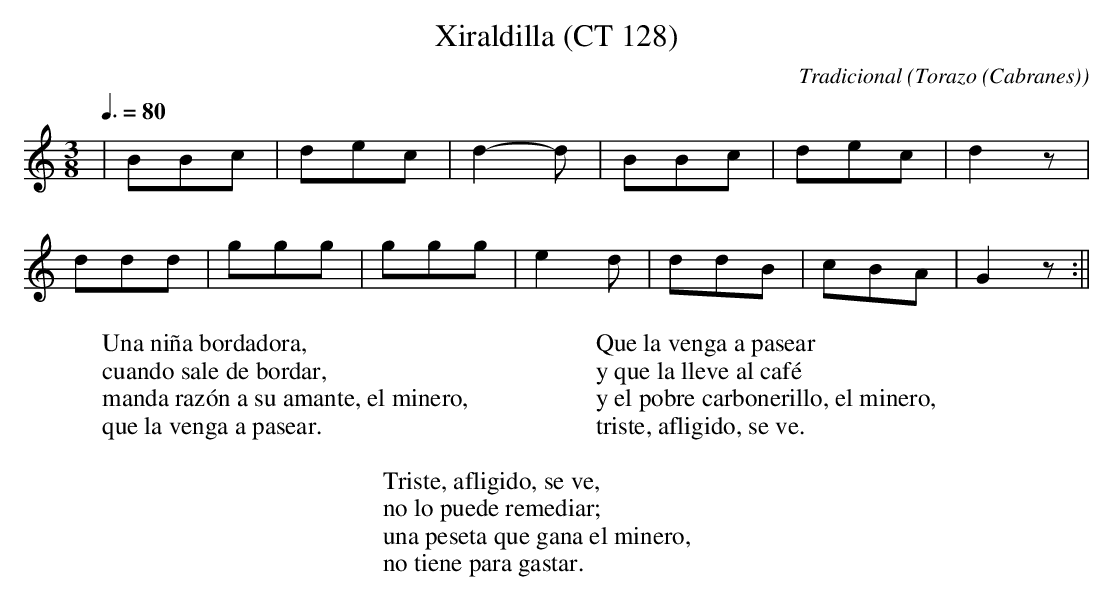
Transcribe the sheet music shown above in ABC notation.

X:1
T:Xiraldilla (CT 128)
C:Tradicional
O:Torazo (Cabranes)
M:3/8
L:1/8
Q:3/8=80
W:Una niña bordadora,
W:cuando sale de bordar,
W:manda razón a su amante, el minero,
W:que la venga a pasear.
W:
W:Que la venga a pasear
W:y que la lleve al café
W:y el pobre carbonerillo, el minero,
W:triste, afligido, se ve.
W:
W:Triste, afligido, se ve,
W:no lo puede remediar;
W:una peseta que gana el minero,
W:no tiene para gastar.
K:C
|BBc|dec|d2-d|BBc|dec|d2 z|
ddd|ggg|ggg|e2 d|ddB|cBA|G2 z :||
